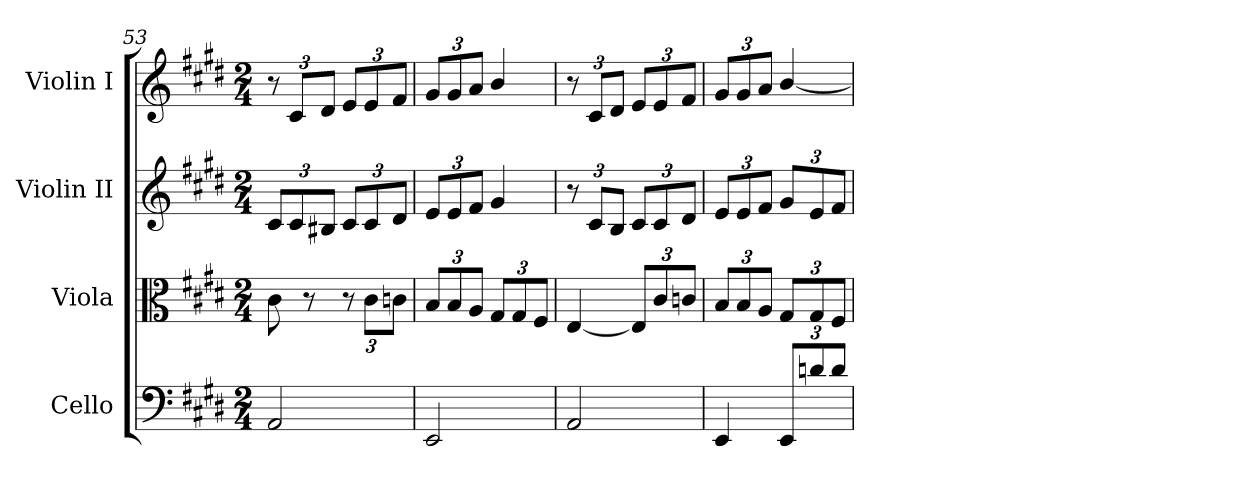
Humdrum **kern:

**kern	**kern	**kern	**kern
*part4	*part3	*part2	*part1
*staff4	*staff3	*staff2	*staff1
*I"Cello	*I"Viola	*I"Violin II	*I"Violin I
*	*I'Vla	*I'Vln	*I'Vln
*clefF4	*clefC3	*clefG2	*clefG2
*k[f#c#g#d#]	*k[f#c#g#d#]	*k[f#c#g#d#]	*k[f#c#g#d#]
*M2/4	*M2/4	*M2/4	*M2/4
*	*	*Xbrackettup	*Xbrackettup
=53	=53	=53	=53
2AA/	8c#\	12c#/L	12r
.	.	12c#/	12c#/L
.	8r	.	.
.	.	12B#X/J	12d#/J
*	*Xbrackettup	*	*
.	12r	12c#/L	12e/L
.	12c#\L	12c#/	12e/
.	12cn\J	12d#/J	12f#/J
=54	=54	=54	=54
2EE/	12B/L	12e/L	12g#/L
.	12B/	12e/	12g#/
.	12A/J	12f#/J	12a/J
.	12G#/L	4g#/	4b/
.	12G#/	.	.
.	12F#/J	.	.
!!LO:PB:g=z
=55	=55	=55	=55
2AA/	[4E/	12r	12r
.	.	12c#/L	12c#/L
.	.	12B/J	12d#/J
.	12E/L]	12c#/L	12e/L
.	12c#/	12c#/	12e/
.	12cn/J	12d#/J	12f#/J
=56	=56	=56	=56
4EE/	12B/L	12e/L	12g#/L
.	12B/	12e/	12g#/
.	12A/J	12f#/J	12a/J
*Xbrackettup	*	*	*
12EE/L	12G#/L	12g#/L	[4b/
12dn/	12G#/	12e/	.
12d/J	12F#/J	12f#/J	.
=	=	=	=
*-	*-	*-	*-
